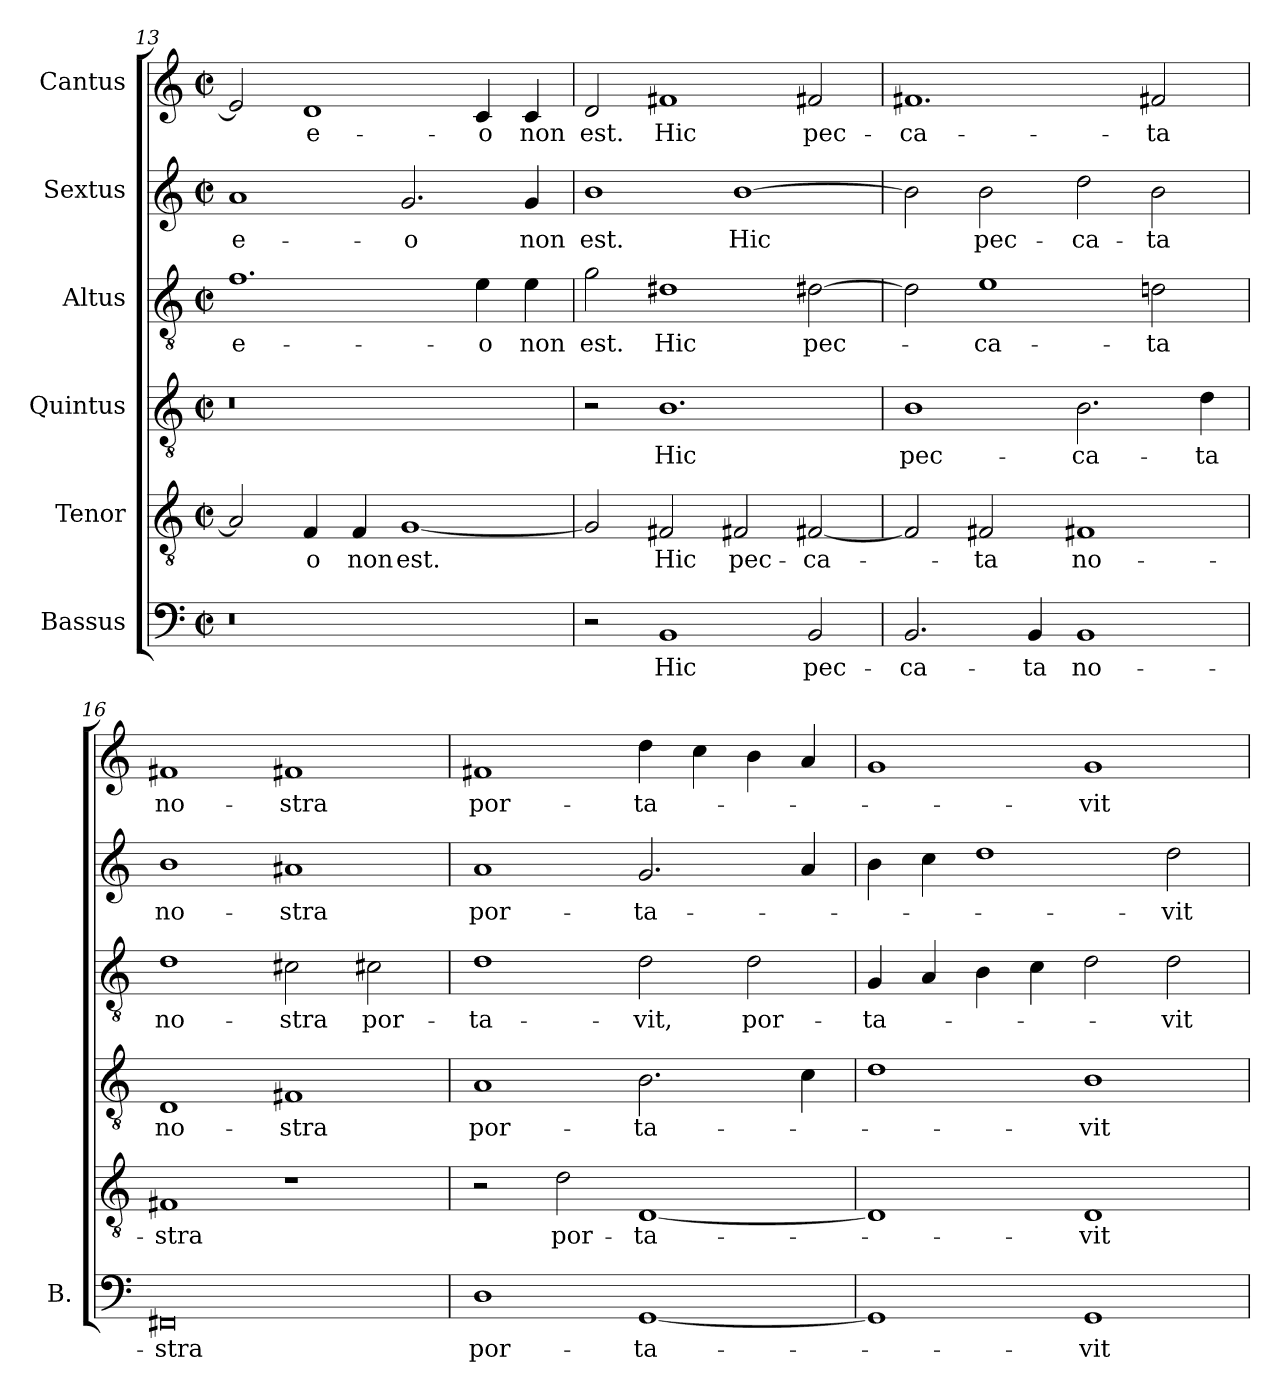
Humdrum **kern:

**kern	**text	**kern	**text	**kern	**text	**kern	**text	**kern	**text	**kern	**text
*part6	*part6	*part5	*part5	*part4	*part4	*part3	*part3	*part2	*part2	*part1	*part1
*staff6	*staff6	*staff5	*staff5	*staff4	*staff4	*staff3	*staff3	*staff2	*staff2	*staff1	*staff1
*I"Bassus	*	*I"Tenor	*	*I"Quintus	*	*I"Altus	*	*I"Sextus	*	*I"Cantus	*
*I'B.	*	*	*	*	*	*	*	*	*	*	*
*clefF4	*	*clefGv2	*	*clefGv2	*	*clefGv2	*	*clefG2	*	*clefG2	*
*k[]	*	*k[]	*	*k[]	*	*k[]	*	*k[]	*	*k[]	*
*C:	*	*C:	*	*C:	*	*C:	*	*C:	*	*C:	*
*M2/2	*	*M2/2	*	*M2/2	*	*M2/2	*	*M2/2	*	*M2/2	*
*met(c|)	*	*met(c|)	*	*met(c|)	*	*met(c|)	*	*met(c|)	*	*met(c|)	*
=13	=13	=13	=13	=13	=13	=13	=13	=13	=13	=13	=13
!LO:N:vis=0	!	!	!	!LO:N:vis=0	!	!	!	!	!	!	!
1r	.	2A/]	.	1r	.	1.f\	e-	1a/	e-	2e/]	.
.	.	4F/	-o	.	.	.	.	.	.	1d/	e-
.	.	4F/	non	.	.	.	.	.	.	.	.
1ryy	.	[1G/	est.	1ryy	.	.	.	2.g/	-o	.	.
.	.	.	.	.	.	4e\	-o	.	.	4c/	-o
.	.	.	.	.	.	4e\	non	4g/	non	4c/	non
=14	=14	=14	=14	=14	=14	=14	=14	=14	=14	=14	=14
2r	.	2G/]	.	2r	.	2g\	est.	1b\	est.	2d/	est.
1BB/	Hic	2F#X/	Hic	1.B\	Hic	1d#X\	Hic	.	.	1f#X/	Hic
.	.	2F#X/	pec-	.	.	.	.	[1b\	Hic	.	.
2BB/	pec-	[2F#X/	-ca-	.	.	[2d#X\	pec-	.	.	2f#X/	pec-
=15	=15	=15	=15	=15	=15	=15	=15	=15	=15	=15	=15
2.BB/	-ca-	2F#/]	.	1B\	pec-	2d#\]	.	2b\]	.	1.f#X/	-ca-
.	.	2F#X/	-ta	.	.	1e\	-ca-	2b\	pec-	.	.
4BB/	-ta	.	.	.	.	.	.	.	.	.	.
1BB/	no-	1F#X/	no-	2.B\	-ca-	.	.	2dd\	-ca-	.	.
.	.	.	.	.	.	2d\	-ta	2b\	-ta	2f#X/	-ta
.	.	.	.	4d\	-ta	.	.	.	.	.	.
=16	=16	=16	=16	=16	=16	=16	=16	=16	=16	=16	=16
0FF#X/	-stra	1F#X/	-stra	1D/	no-	1d\	no-	1b\	no-	1f#X/	no-
.	.	1r	.	1F#X/	-stra	2c#X\	-stra	1a#X/	-stra	1f#X/	-stra
.	.	.	.	.	.	2c#X\	por-	.	.	.	.
=17	=17	=17	=17	=17	=17	=17	=17	=17	=17	=17	=17
1D\	por-	2r	.	1A/	por-	1d\	-ta-	1a/	por-	1f#X/	por-
.	.	2d\	por-	.	.	.	.	.	.	.	.
[1GG/	-ta-	[1D/	-ta-	2.B\	-ta-	2d\	-vit,	2.g/	-ta-	4dd\	-ta-
.	.	.	.	.	.	.	.	.	.	4cc\	.
.	.	.	.	.	.	2d\	por-	.	.	4b\	.
.	.	.	.	4c\	.	.	.	4a/	.	4a/	.
=18	=18	=18	=18	=18	=18	=18	=18	=18	=18	=18	=18
1GG/]	.	1D/]	.	1d\	.	4G/	-ta-	4b\	.	1g/	.
.	.	.	.	.	.	4A/	.	4cc\	.	.	.
.	.	.	.	.	.	4B\	.	1dd\	.	.	.
.	.	.	.	.	.	4c\	.	.	.	.	.
1GG/	-vit	1D/	-vit	1B\	-vit	2d\	.	.	.	1g/	-vit
.	.	.	.	.	.	2d\	-vit	2dd\	-vit	.	.
=	=	=	=	=	=	=	=	=	=	=	=
*-	*-	*-	*-	*-	*-	*-	*-	*-	*-	*-	*-
